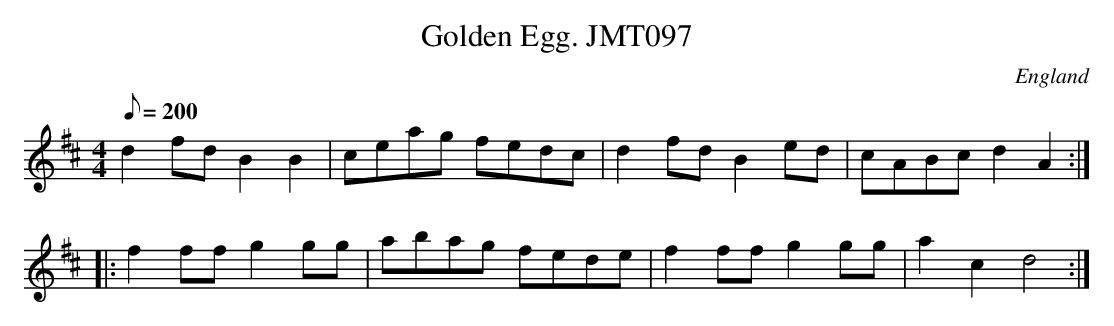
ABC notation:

X:1
T:Golden Egg. JMT097
M:4/4
L:1/8
Q:200
O:England
K:D
d2fdB2B2|ceag fedc|d2fdB2ed|cABcd2A2:|!
|:f2ffg2gg|abag fede|f2ffg2gg|a2c2d4:|]
